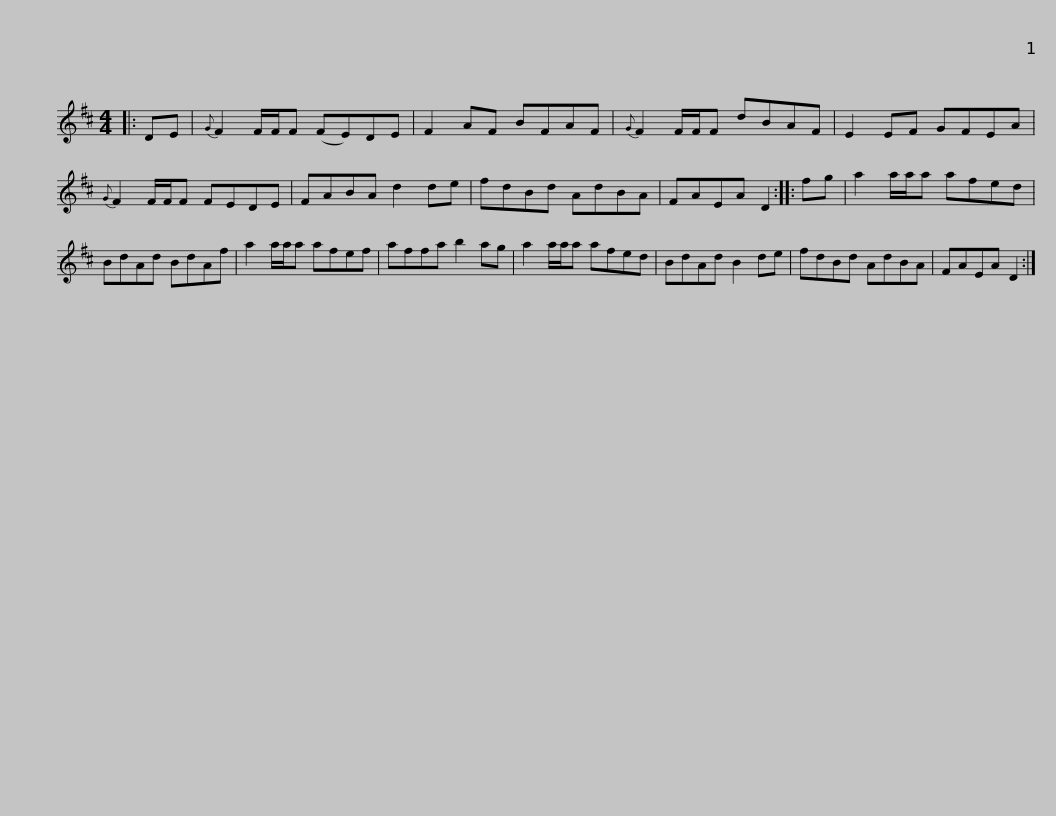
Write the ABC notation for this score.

X:1
L:1/8
M:4/4
I:linebreak $
K:D
V:1 treble
V:1
|: DE |{G} F2 F/F/F (FE)DE | F2 AF BFAF |{G} F2 F/F/F dBAF | E2 EF GFEA | %5
{G} F2 F/F/F FEDE |$ FABA d2 de | fdBd AdBA | FAEA D2 :: fg | %10
 a2 a/a/a afed | BdAd BdAf |$ a2 a/a/a afef | affa b2 ag | a2 a/a/a afed | %15
 BdAd B2 de | fdBd AdBA |$ FAEA D2 :| %18
